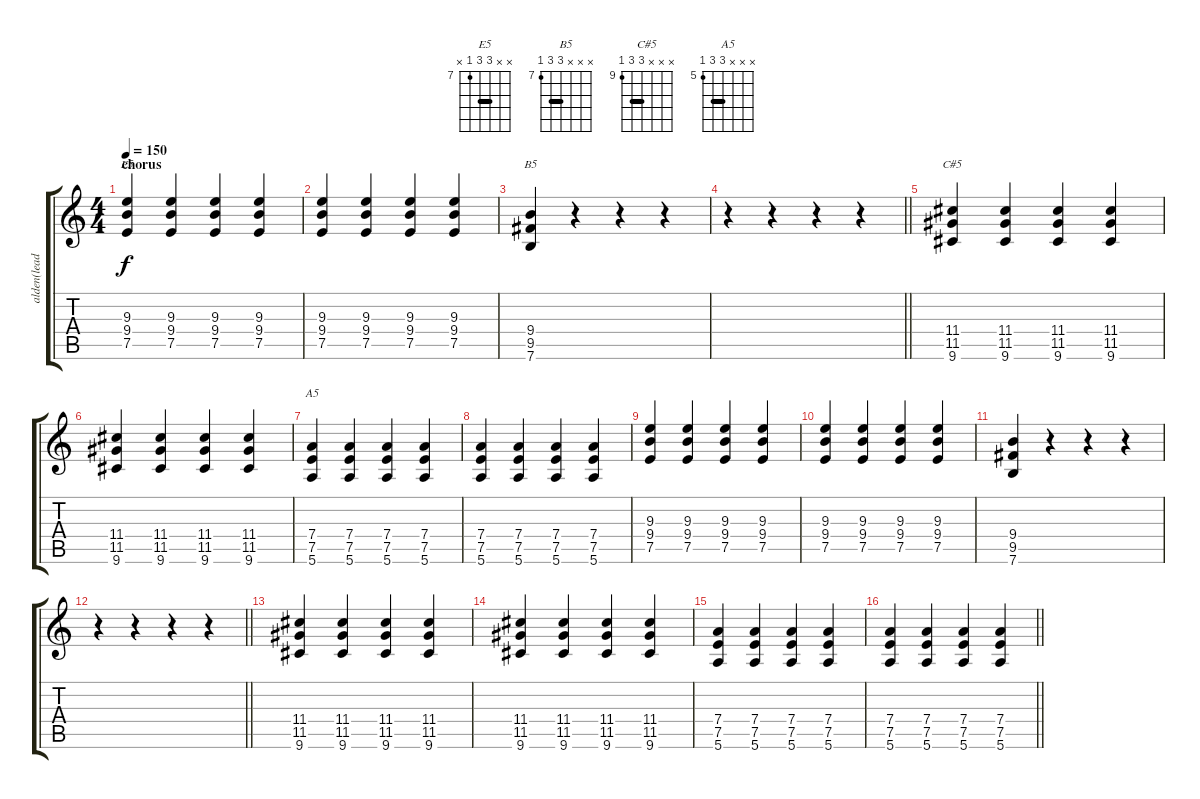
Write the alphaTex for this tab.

\track ("alden(lead)" "alden(lead") {instrument overdrivenguitar}
\staff {score tabs}
\tuning (E4 B3 G3 D3 A2 E2) {hide}
\chord ("E5" x x 9 9 7 x) {firstfret 7 barre 9}
\chord ("B5" x x x 9 9 7) {firstfret 7 barre 9}
\chord ("C#5" x x x 11 11 9) {firstfret 9 barre 11}
\chord ("A5" x x x 7 7 5) {firstfret 5 barre 7}
\ts (4 4)
\section ("" "chorus")
\tempo 150
\clef g2
\ks c
(9.3 9.4 7.5).4{ch "E5" dy f} (9.3 9.4 7.5).4 (9.3 9.4 7.5).4 (9.3 9.4 7.5).4 |
(9.3 9.4 7.5).4 (9.3 9.4 7.5).4 (9.3 9.4 7.5).4 (9.3 9.4 7.5).4 |
(9.4 9.5 7.6).4{ch "B5"} r.4 r.4 r.4 |
\barLineRight lightlight
r.4 r.4 r.4 r.4 |
(11.4 11.5 9.6).4{ch "C#5"} (11.4 11.5 9.6).4 (11.4 11.5 9.6).4 (11.4 11.5 9.6).4 |
(11.4 11.5 9.6).4 (11.4 11.5 9.6).4 (11.4 11.5 9.6).4 (11.4 11.5 9.6).4 |
(7.4 7.5 5.6).4{ch "A5"} (7.4 7.5 5.6).4 (7.4 7.5 5.6).4 (7.4 7.5 5.6).4 |
(7.4 7.5 5.6).4 (7.4 7.5 5.6).4 (7.4 7.5 5.6).4 (7.4 7.5 5.6).4 |
(9.3 9.4 7.5).4 (9.3 9.4 7.5).4 (9.3 9.4 7.5).4 (9.3 9.4 7.5).4 |
(9.3 9.4 7.5).4 (9.3 9.4 7.5).4 (9.3 9.4 7.5).4 (9.3 9.4 7.5).4 |
(9.4 9.5 7.6).4 r.4 r.4 r.4 |
\barLineRight lightlight
r.4 r.4 r.4 r.4 |
(11.4 11.5 9.6).4 (11.4 11.5 9.6).4 (11.4 11.5 9.6).4 (11.4 11.5 9.6).4 |
(11.4 11.5 9.6).4 (11.4 11.5 9.6).4 (11.4 11.5 9.6).4 (11.4 11.5 9.6).4 |
(7.4 7.5 5.6).4 (7.4 7.5 5.6).4 (7.4 7.5 5.6).4 (7.4 7.5 5.6).4 |
\barLineRight lightlight
(7.4 7.5 5.6).4 (7.4 7.5 5.6).4 (7.4 7.5 5.6).4 (7.4 7.5 5.6).4
